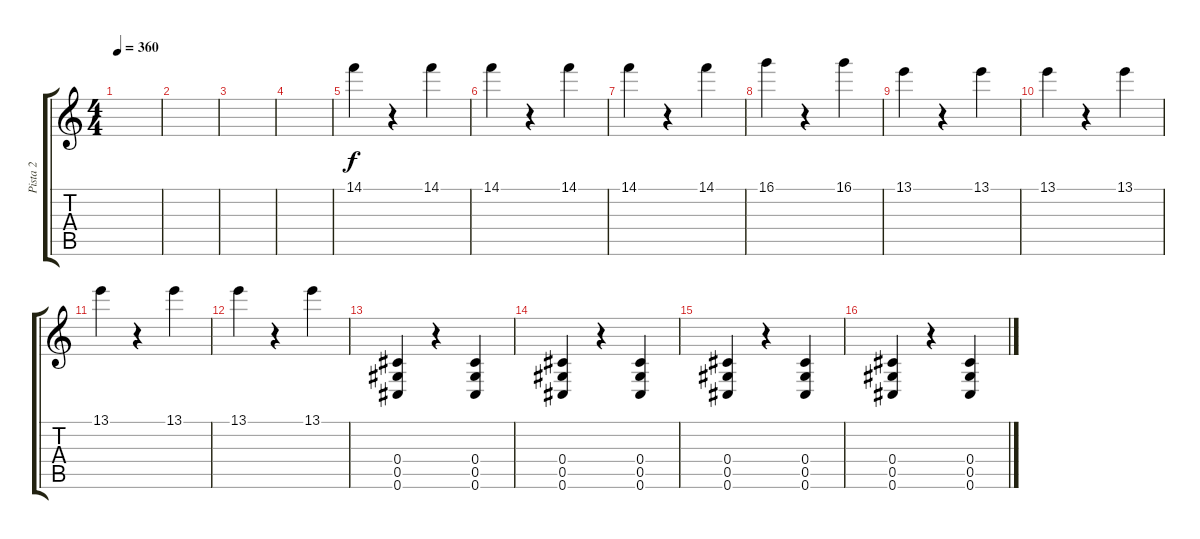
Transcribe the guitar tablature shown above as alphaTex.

\track ("Pista 2" "Pista 2") {instrument overdrivenguitar}
\staff {score tabs}
\tuning (Eb4 Bb3 Gb3 Db3 Ab2 Db2) {hide}
\ts (4 4)
\tempo 360
\clef g2
\ks c
|
|
|
|
14.1.4 r.4 14.1.4 |
14.1.4 r.4 14.1.4 |
14.1.4 r.4 14.1.4 |
16.1.4 r.4 16.1.4 |
13.1.4 r.4 13.1.4 |
13.1.4 r.4 13.1.4 |
13.1.4 r.4 13.1.4 |
13.1.4 r.4 13.1.4 |
(0.4 0.5 0.6).4 r.4 (0.4 0.5 0.6).4 |
(0.4 0.5 0.6).4 r.4 (0.4 0.5 0.6).4 |
(0.4 0.5 0.6).4 r.4 (0.4 0.5 0.6).4 |
(0.4 0.5 0.6).4 r.4 (0.4 0.5 0.6).4
